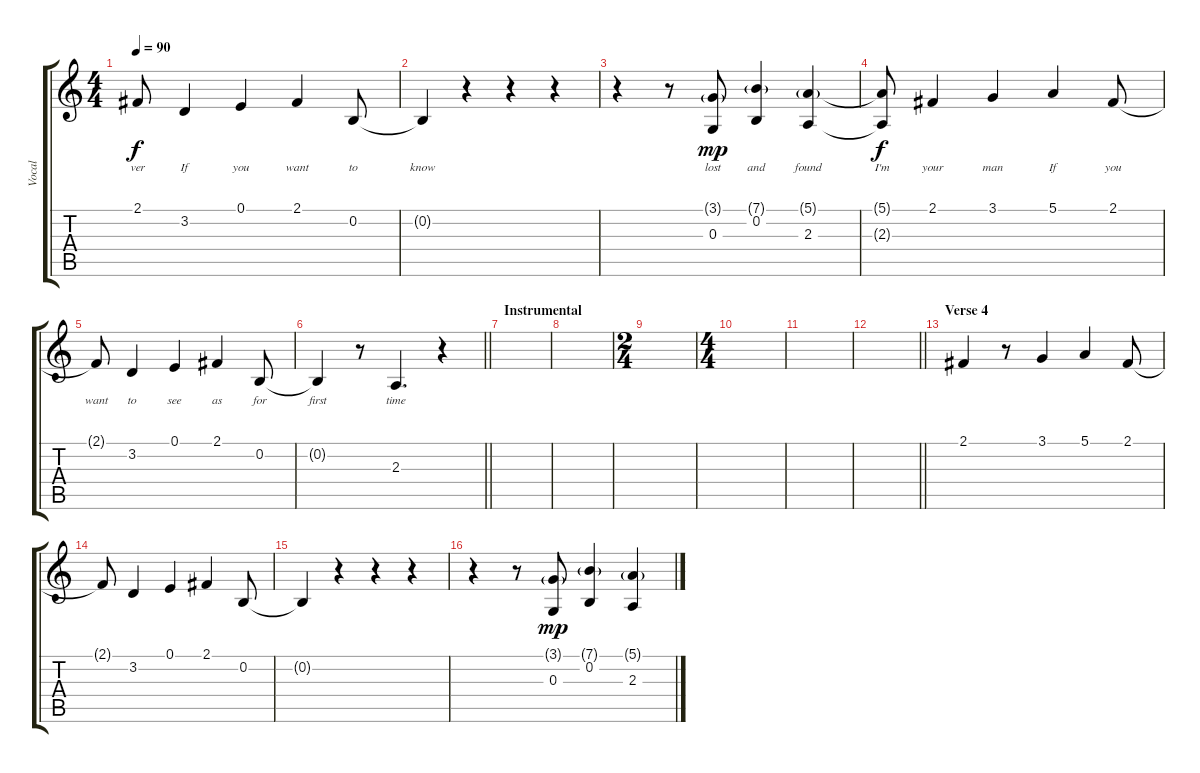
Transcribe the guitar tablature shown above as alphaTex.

\track ("Vocal" "Vocal") {instrument acousticgrandpiano}
\staff {score tabs}
\tuning (E4 B3 G3 D3 A2 E2) {hide}
\ts (4 4)
\tempo 90
\clef g2
\ks c
2.1{t}.8{lyrics (0 "ver") lyrics (1 "") lyrics (2 "") lyrics (3 "") lyrics (4 "") dy f} 3.2.4{lyrics (0 "If") lyrics (1 "") lyrics (2 "") lyrics (3 "") lyrics (4 "")} 0.1.4{lyrics (0 "you") lyrics (1 "") lyrics (2 "") lyrics (3 "") lyrics (4 "")} 2.1.4{lyrics (0 "want") lyrics (1 "") lyrics (2 "") lyrics (3 "") lyrics (4 "")} 0.2.8{lyrics (0 "to") lyrics (1 "") lyrics (2 "") lyrics (3 "") lyrics (4 "")} |
0.2{t}.4{lyrics (0 "know") lyrics (1 "") lyrics (2 "") lyrics (3 "") lyrics (4 "")} r.4 r.4 r.4 |
r.4 r.8 (3.1{g} 0.3).8{lyrics (0 "lost") lyrics (1 "") lyrics (2 "") lyrics (3 "") lyrics (4 "") dy mp} (7.1{g} 0.2).4{lyrics (0 "and") lyrics (1 "") lyrics (2 "") lyrics (3 "") lyrics (4 "")} (5.1{g} 2.3).4{lyrics (0 "found") lyrics (1 "") lyrics (2 "") lyrics (3 "") lyrics (4 "")} |
(5.1{t} 2.3{t}).8{lyrics (0 "I'm") lyrics (1 "") lyrics (2 "") lyrics (3 "") lyrics (4 "") dy f} 2.1.4{lyrics (0 "your") lyrics (1 "") lyrics (2 "") lyrics (3 "") lyrics (4 "")} 3.1.4{lyrics (0 "man") lyrics (1 "") lyrics (2 "") lyrics (3 "") lyrics (4 "")} 5.1.4{lyrics (0 "If") lyrics (1 "") lyrics (2 "") lyrics (3 "") lyrics (4 "")} 2.1.8{lyrics (0 "you") lyrics (1 "") lyrics (2 "") lyrics (3 "") lyrics (4 "")} |
2.1{t}.8{lyrics (0 "want") lyrics (1 "") lyrics (2 "") lyrics (3 "") lyrics (4 "")} 3.2.4{lyrics (0 "to") lyrics (1 "") lyrics (2 "") lyrics (3 "") lyrics (4 "")} 0.1.4{lyrics (0 "see") lyrics (1 "") lyrics (2 "") lyrics (3 "") lyrics (4 "")} 2.1.4{lyrics (0 "as") lyrics (1 "") lyrics (2 "") lyrics (3 "") lyrics (4 "")} 0.2.8{lyrics (0 "for") lyrics (1 "") lyrics (2 "") lyrics (3 "") lyrics (4 "")} |
\barLineRight lightlight
0.2{t}.4{lyrics (0 "first") lyrics (1 "") lyrics (2 "") lyrics (3 "") lyrics (4 "")} r.8 2.3.4{d lyrics (0 "time") lyrics (1 "") lyrics (2 "") lyrics (3 "") lyrics (4 "")} r.4 |
\section ("" "Instrumental")
|
|
\ts (2 4)
|
\ts (4 4)
|
|
\barLineRight lightlight
|
\section ("" "Verse 4")
2.1.4 r.8 3.1.4 5.1.4 2.1.8 |
2.1{t}.8 3.2.4 0.1.4 2.1.4 0.2.8 |
0.2{t}.4 r.4 r.4 r.4 |
r.4 r.8 (3.1{g} 0.3).8{dy mp} (7.1{g} 0.2).4 (5.1{g} 2.3).4
